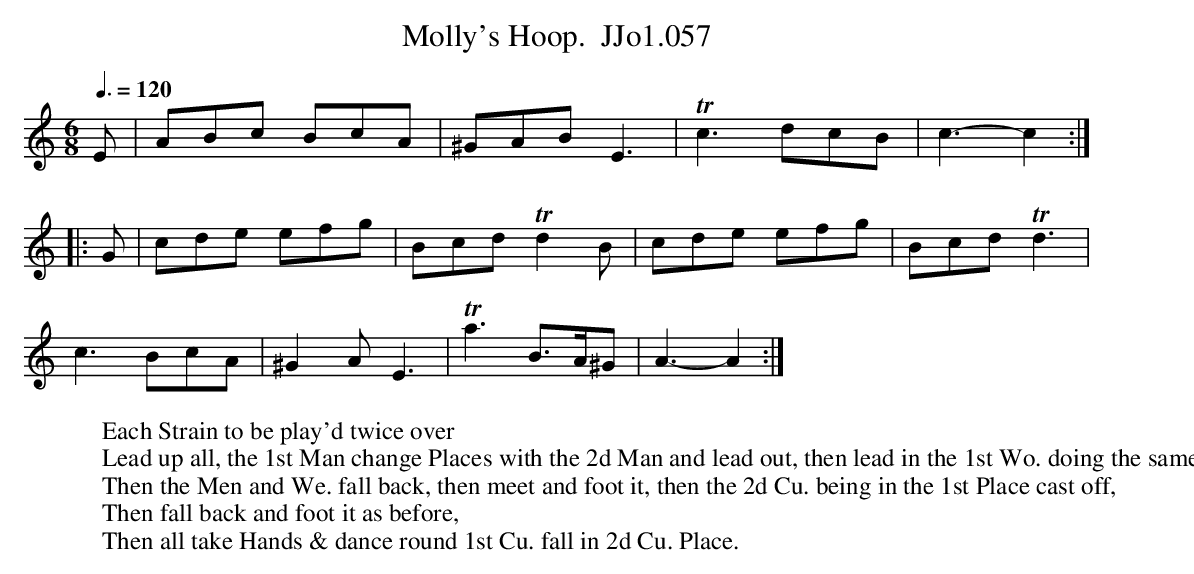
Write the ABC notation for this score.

X:1
T:Molly's Hoop.  JJo1.057
M:6/8
L:1/8
Q:3/8=120
K:Am
E | ABc BcA | ^GAB E3 | Tc3 dcB | c3- c2 :|
|: G |cde efg | Bcd Td2B | cde efg | Bcd Td3 |
c3 BcA | ^G2A E3 | Ta3 B>A^G | A3- A2 :|
W:Each Strain to be play'd twice over
W:Lead up all, the 1st Man change Places with the 2d Man and lead out, then lead in the 1st Wo. doing the same
W:Then the Men and We. fall back, then meet and foot it, then the 2d Cu. being in the 1st Place cast off,
W:Then fall back and foot it as before,
W:Then all take Hands & dance round 1st Cu. fall in 2d Cu. Place.
